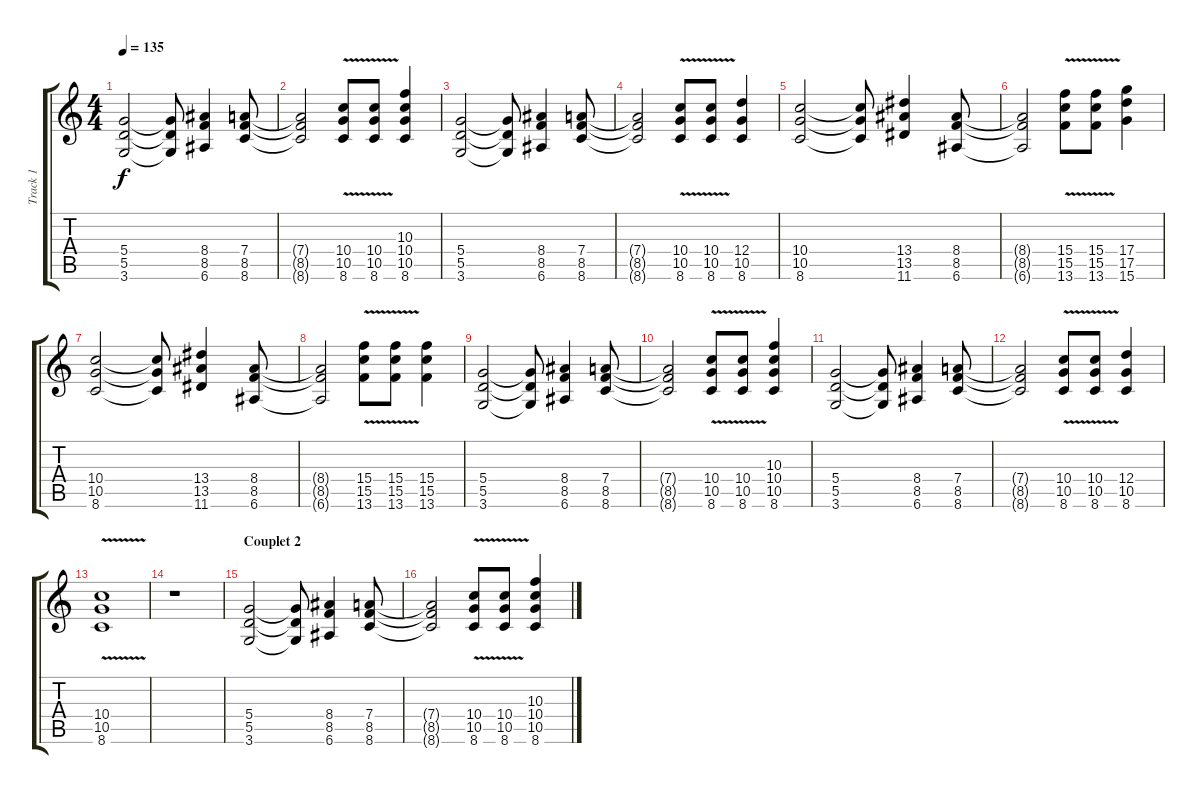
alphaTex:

\track ("Track 1" "Track 1") {instrument overdrivenguitar}
\staff {score tabs}
\tuning (E4 B3 G3 D3 A2 E2) {hide}
\ts (4 4)
\tempo 135
\clef g2
\ks c
(5.4 5.5 3.6).2{dy f} (5.4{t} 5.5{t} 3.6{t}).8 (8.4 8.5 6.6).4 (7.4 8.5 8.6).8 |
(7.4{t} 8.5{t} 8.6{t}).2 (10.4{v} 10.5{v} 8.6{v}).8 (10.4{v} 10.5{v} 8.6{v}).8 (10.3 10.4 10.5 8.6).4 |
(5.4 5.5 3.6).2 (5.4{t} 5.5{t} 3.6{t}).8 (8.4 8.5 6.6).4 (7.4 8.5 8.6).8 |
(7.4{t} 8.5{t} 8.6{t}).2 (10.4{v} 10.5{v} 8.6{v}).8 (10.4{v} 10.5{v} 8.6{v}).8 (12.4 10.5 8.6).4 |
(10.4 10.5 8.6).2 (10.4{t} 10.5{t} 8.6{t}).8 (13.4 13.5 11.6).4 (8.4 8.5 6.6).8 |
(8.4{t} 8.5{t} 6.6{t}).2 (15.4{v} 15.5{v} 13.6{v}).8 (15.4{v} 15.5{v} 13.6{v}).8 (17.4 17.5 15.6).4 |
(10.4 10.5 8.6).2 (10.4{t} 10.5{t} 8.6{t}).8 (13.4 13.5 11.6).4 (8.4 8.5 6.6).8 |
(8.4{t} 8.5{t} 6.6{t}).2 (15.4{v} 15.5{v} 13.6{v}).8 (15.4{v} 15.5{v} 13.6{v}).8 (15.4 15.5 13.6).4 |
(5.4 5.5 3.6).2 (5.4{t} 5.5{t} 3.6{t}).8 (8.4 8.5 6.6).4 (7.4 8.5 8.6).8 |
(7.4{t} 8.5{t} 8.6{t}).2 (10.4{v} 10.5{v} 8.6{v}).8 (10.4{v} 10.5{v} 8.6{v}).8 (10.3 10.4 10.5 8.6).4 |
(5.4 5.5 3.6).2 (5.4{t} 5.5{t} 3.6{t}).8 (8.4 8.5 6.6).4 (7.4 8.5 8.6).8 |
(7.4{t} 8.5{t} 8.6{t}).2 (10.4{v} 10.5{v} 8.6{v}).8 (10.4{v} 10.5{v} 8.6{v}).8 (12.4 10.5 8.6).4 |
(10.4{v} 10.5{v} 8.6{v}).1 |
r.1 |
\section ("" "Couplet 2")
(5.4 5.5 3.6).2 (5.4{t} 5.5{t} 3.6{t}).8 (8.4 8.5 6.6).4 (7.4 8.5 8.6).8 |
(7.4{t} 8.5{t} 8.6{t}).2 (10.4{v} 10.5{v} 8.6{v}).8 (10.4{v} 10.5{v} 8.6{v}).8 (10.3 10.4 10.5 8.6).4
